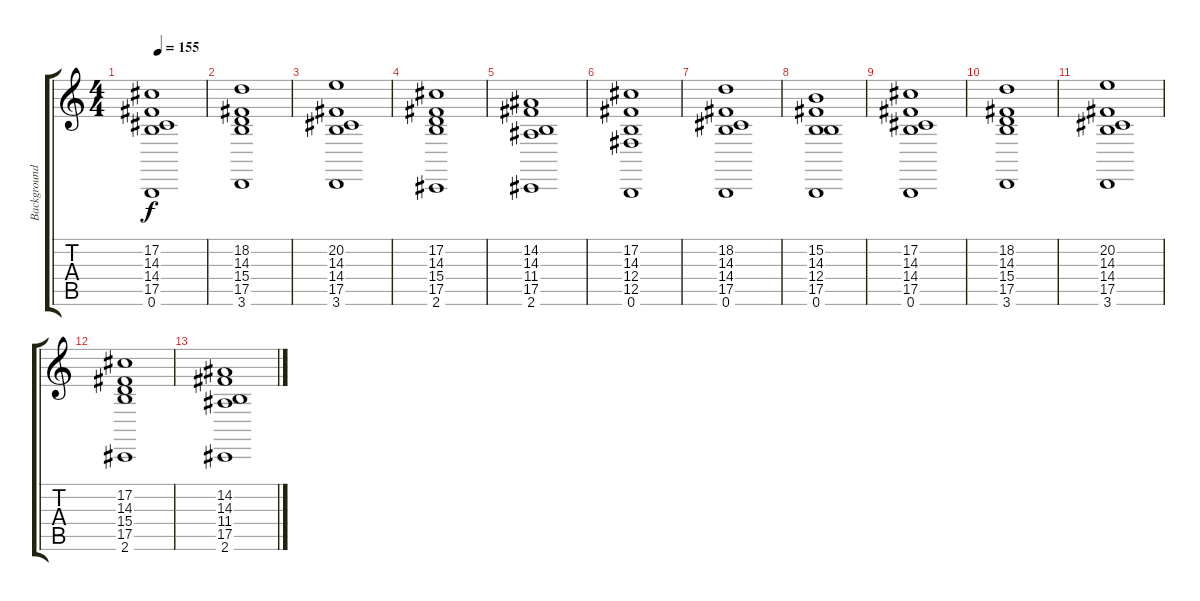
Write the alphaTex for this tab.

\track ("Background (production)" "Background") {instrument choiraahs}
\staff {score tabs}
\tuning (Db4 Ab3 E3 B2 Gb2 B1) {hide}
\ts (4 4)
\tempo 155
\clef g2
\ks c
(17.2 14.3 14.4 17.5 0.6).1{dy f} |
(18.2 14.3 15.4 17.5 3.6).1 |
(20.2 14.3 14.4 17.5 3.6).1 |
(17.2 14.3 15.4 17.5 2.6).1 |
(14.2 14.3 11.4 17.5 2.6).1 |
(17.2 14.3 12.4 12.5 0.6).1 |
(18.2 14.3 14.4 17.5 0.6).1 |
(15.2 14.3 12.4 17.5 0.6).1 |
(17.2 14.3 14.4 17.5 0.6).1 |
(18.2 14.3 15.4 17.5 3.6).1 |
(20.2 14.3 14.4 17.5 3.6).1 |
(17.2 14.3 15.4 17.5 2.6).1 |
(14.2 14.3 11.4 17.5 2.6).1
